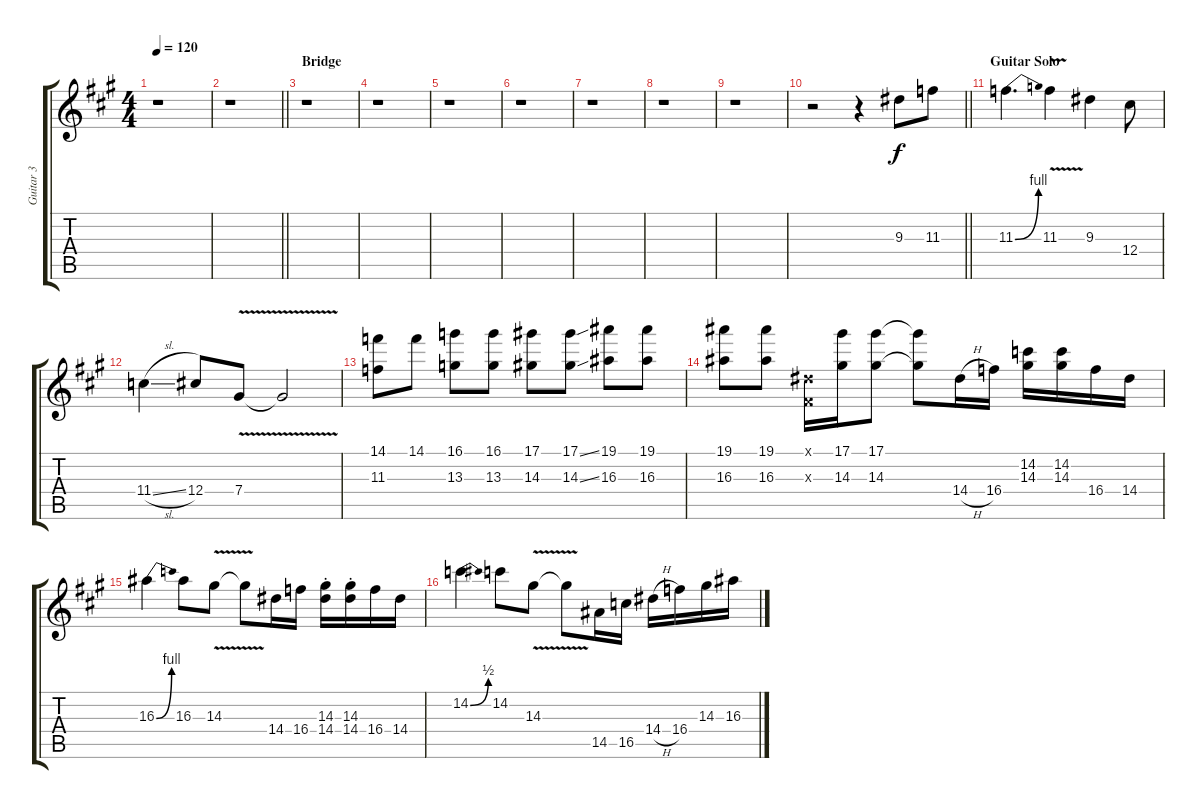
\track ("Guitar 3" "Guitar 3") {instrument distortionguitar}
\staff {score tabs}
\tuning (Eb4 Bb3 Gb3 Db3 Ab2 Eb2) {hide}
\ts (4 4)
\tempo 120
\clef g2
\ks a
r.1{dy f} |
\barLineRight lightlight
r.1 |
\section ("" "Bridge")
r.1 |
r.1 |
r.1 |
r.1 |
r.1 |
r.1 |
r.1 |
\barLineRight lightlight
r.2 r.4 9.3.8 11.3.8 |
\section ("" "Guitar Solo")
11.3{be (bend 0 0 60 4)}.4{d} 11.3{v}.4 9.3.4 12.4.8 |
11.4{sl}.4 12.4.8 7.4{v}.8 7.4{t}.2 |
(14.1 11.3).8 14.1.8 (16.1 13.3).8 (16.1 13.3).8 (17.1 14.3).8 (17.1{ss} 14.3{ss}).8 (19.1 16.3).8 (19.1 16.3).8 |
(19.1 16.3).8 (19.1 16.3).8 (0.1{x} 0.3{x}).16 (17.1 14.3).16 (17.1 14.3).8 (17.1{t} 14.3{t}).8 14.4{h}.16 16.4.16 (14.2 14.3).16 (14.2 14.3).16 16.4.16 14.4.16 |
16.3{be (bend 0 0 60 4)}.4 16.3.8 14.3{v}.8 14.3{t}.8 14.4.16 16.4.16 (14.3{st} 14.4).16 (14.3{st} 14.4).16 16.4.16 14.4.16 |
14.2{be (bend 0 0 60 2)}.4 14.2.8 14.3{v}.8 14.3{t}.8 14.5.16 16.5.16 14.4{h}.16 16.4.16 14.3.16 16.3.16
